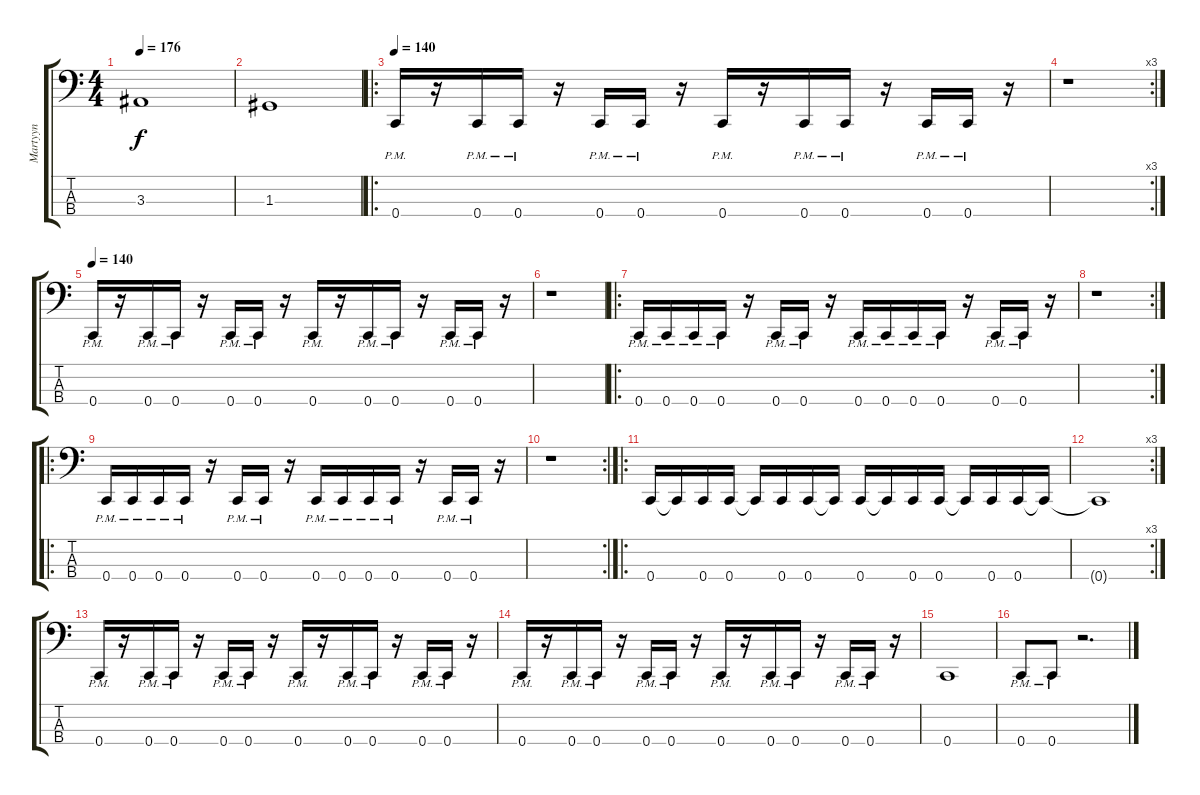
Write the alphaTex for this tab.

\track ("Martyyn" "Martyyn") {instrument electricbasspick}
\staff {score tabs}
\tuning (F2 C2 G1 C1) {hide}
\ts (4 4)
\tempo 176
\clef f4
\ks c
3.3.1{dy f} |
1.3.1 |
\ro
\tempo 140
0.4{pm}.16 r.16 0.4{pm}.16 0.4{pm}.16 r.16 0.4{pm}.16 0.4{pm}.16 r.16 0.4{pm}.16 r.16 0.4{pm}.16 0.4{pm}.16 r.16 0.4{pm}.16 0.4{pm}.16 r.16 |
\rc 3
r.1 |
\tempo 140
0.4{pm}.16 r.16 0.4{pm}.16 0.4{pm}.16 r.16 0.4{pm}.16 0.4{pm}.16 r.16 0.4{pm}.16 r.16 0.4{pm}.16 0.4{pm}.16 r.16 0.4{pm}.16 0.4{pm}.16 r.16 |
r.1 |
\ro
0.4{pm}.16 0.4{pm}.16 0.4{pm}.16 0.4{pm}.16 r.16 0.4{pm}.16 0.4{pm}.16 r.16 0.4{pm}.16 0.4{pm}.16 0.4{pm}.16 0.4{pm}.16 r.16 0.4{pm}.16 0.4{pm}.16 r.16 |
\rc 2
r.1 |
\ro
0.4{pm}.16 0.4{pm}.16 0.4{pm}.16 0.4{pm}.16 r.16 0.4{pm}.16 0.4{pm}.16 r.16 0.4{pm}.16 0.4{pm}.16 0.4{pm}.16 0.4{pm}.16 r.16 0.4{pm}.16 0.4{pm}.16 r.16 |
\rc 2
r.1 |
\ro
0.4.16 0.4{t}.16 0.4.16 0.4.16 0.4{t}.16 0.4.16 0.4.16 0.4{t}.16 0.4.16 0.4{t}.16 0.4.16 0.4.16 0.4{t}.16 0.4.16 0.4.16 0.4{t}.16 |
\rc 3
0.4{t}.1 |
0.4{pm}.16 r.16 0.4{pm}.16 0.4{pm}.16 r.16 0.4{pm}.16 0.4{pm}.16 r.16 0.4{pm}.16 r.16 0.4{pm}.16 0.4{pm}.16 r.16 0.4{pm}.16 0.4{pm}.16 r.16 |
0.4{pm}.16 r.16 0.4{pm}.16 0.4{pm}.16 r.16 0.4{pm}.16 0.4{pm}.16 r.16 0.4{pm}.16 r.16 0.4{pm}.16 0.4{pm}.16 r.16 0.4{pm}.16 0.4{pm}.16 r.16 |
0.4.1 |
0.4{pm}.8 0.4{pm}.8 r.2{d}
